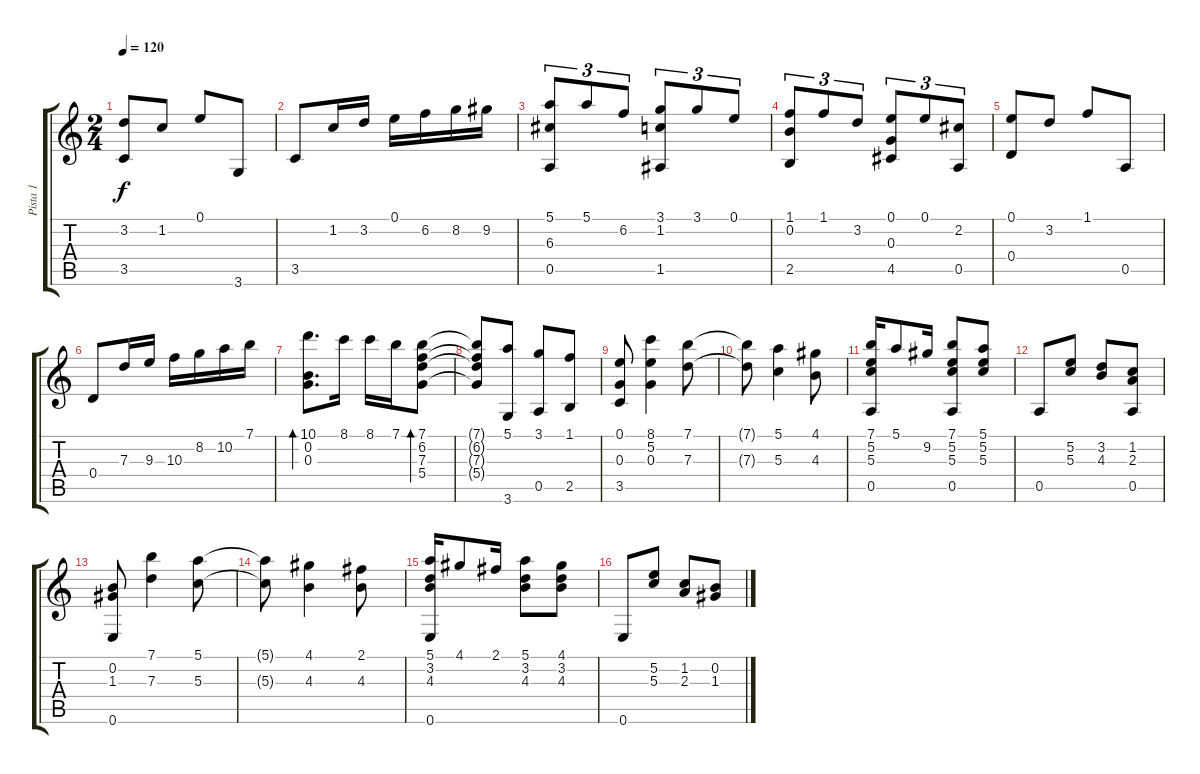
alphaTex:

\track ("Pista 1" "Pista 1") {instrument acousticguitarnylon}
\staff {score tabs}
\tuning (E4 B3 G3 D3 A2 E2) {hide}
\ts (2 4)
\tempo 120
\clef g2
\ks c
(3.2 3.5).8{dy f} 1.2.8 0.1.8 3.6.8 |
3.5.8 1.2.16 3.2.16 0.1.16 6.2.16 8.2.16 9.2.16 |
(5.1 6.3 0.5).8{tu (3 2)} 5.1.8{tu (3 2)} 6.2.8{tu (3 2)} (3.1 1.2 1.5).8{tu (3 2)} 3.1.8{tu (3 2)} 0.1.8{tu (3 2)} |
(1.1 0.2 2.5).8{tu (3 2)} 1.1.8{tu (3 2)} 3.2.8{tu (3 2)} (0.1 0.3 4.5).8{tu (3 2)} 0.1.8{tu (3 2)} (2.2 0.5).8{tu (3 2)} |
(0.1 0.4).8 3.2.8 1.1.8 0.5.8 |
0.4.8 7.3.16 9.3.16 10.3.16 8.2.16 10.2.16 7.1.16 |
(10.1 0.2 0.3).8{d bd 60} 8.1.16 8.1.16 7.1.16 (7.1 6.2 7.3 5.4).8{bd 60} |
(7.1{t} 6.2{t} 7.3{t} 5.4{t}).8 (5.1 3.6).8 (3.1 0.5).8 (1.1 2.5).8 |
(0.1 0.3 3.5).8 (8.1 5.2 0.3).4 (7.1 7.3).8 |
(7.1{t} 7.3{t}).8 (5.1 5.3).4 (4.1 4.3).8 |
(7.1 5.2 5.3 0.5).16 5.1.8 9.2.16 (7.1 5.2 5.3 0.5).8 (5.1 5.2 5.3).8 |
0.5.8 (5.2 5.3).8 (3.2 4.3).8 (1.2 2.3 0.5).8 |
(0.2 1.3 0.6).8 (7.1 7.3).4 (5.1 5.3).8 |
(5.1{t} 5.3{t}).8 (4.1 4.3).4 (2.1 4.3).8 |
(5.1 3.2 4.3 0.6).16 4.1.8 2.1.16 (5.1 3.2 4.3).8 (4.1 3.2 4.3).8 |
0.6.8 (5.2 5.3).8 (1.2 2.3).8 (0.2 1.3).8
